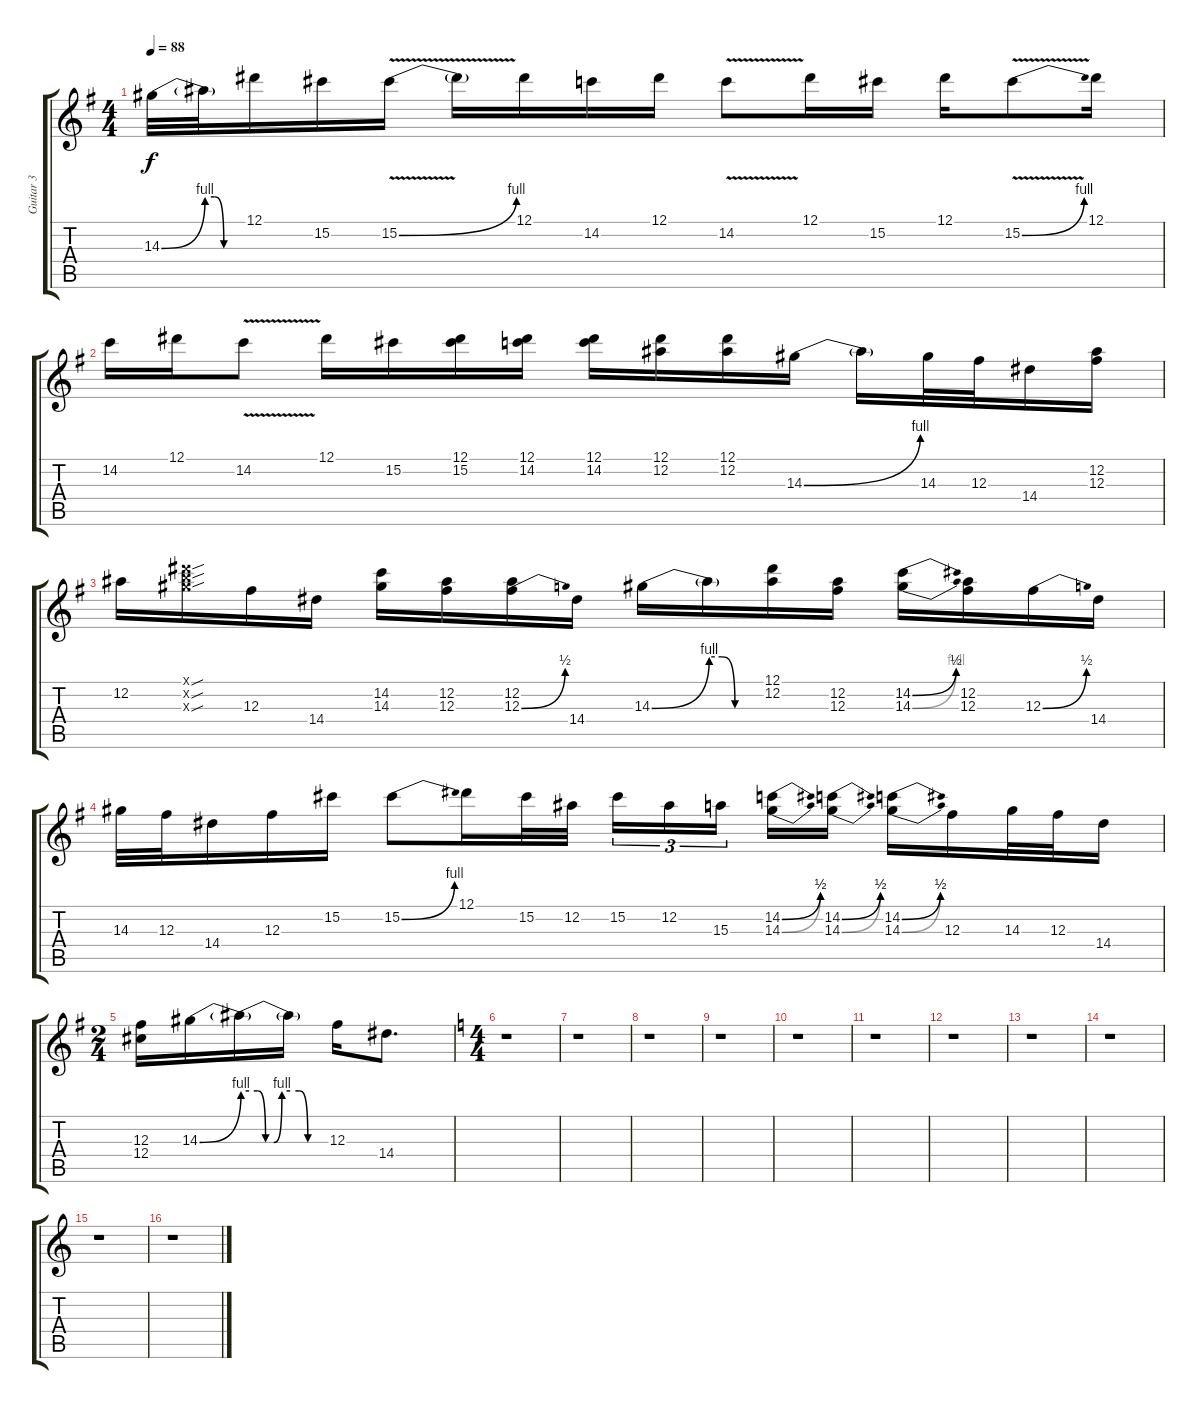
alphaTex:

\track ("Guitar 3" "Guitar 3") {instrument distortionguitar}
\staff {score tabs}
\tuning (Eb4 Bb3 Gb3 Db3 Ab2 Eb2) {hide}
\ts (4 4)
\tempo 88
\clef g2
\ks g
14.3{be (bend 0 0 60 4)}.32{dy f} 14.3{be (custom 0 4 15 4 30 0 60 0) t}.32 12.1.16 15.2.16 15.2{be (bend 0 0 60 4) v}.16 15.2{t}.16 12.1.16 14.2.16 12.1.16 14.2{v}.8 12.1.16 15.2.16 12.1.16 15.2{be (bend 0 0 60 4) v}.8 12.1.16 |
14.2.16 12.1.16 14.2{v}.8 12.1.16 15.2.16 (12.1 15.2).16 (12.1 14.2).16 (12.1 14.2).16 (12.1 12.2).16 (12.1 12.2).16 14.3{be (bend 0 0 60 4)}.16 14.3{t}.16 14.3.32 12.3.32 14.4.16 (12.2 12.3).16 |
12.2.16 (12.1{sou x} 13.2{sou x} 14.3{sou x}).16 12.3.16 14.4.16 (14.2 14.3).16 (12.2 12.3).16 (12.2 12.3{be (bend 0 0 60 2)}).16 14.4.16 14.3{be (bend 0 0 60 4)}.16 14.3{be (custom 0 4 15 4 30 0 60 0) t}.16 (12.1 12.2).16 (12.2 12.3).16 (14.2{be (bend 0 0 60 2)} 14.3{be (bend 0 0 60 4)}).16 (12.2 12.3).16 12.3{be (bend 0 0 60 2)}.16 14.4.16 |
14.3.32 12.3.32 14.4.16 12.3.16 15.2.16 15.2{be (bend 0 0 60 4)}.8 12.1.16 15.2.32 12.2.32 15.2.16{tu (3 2)} 12.2.16{tu (3 2)} 15.3.16{tu (3 2) beam splitsecondary} (14.2{be (bend 0 0 60 2)} 14.3{be (bend 0 0 60 2)}).16 (14.2{be (bend 0 0 60 2)} 14.3{be (bend 0 0 60 2)}).16 (14.2{be (bend 0 0 60 2)} 14.3{be (bend 0 0 60 2)}).16 12.3.16 14.3.32 12.3.32 14.4.16 |
\ts (2 4)
(12.3 12.4).16 14.3{be (bend 0 0 60 4)}.16 14.3{be (custom 0 4 10 4 20 4 30 0 40 0 50 4 60 4) t}.16 14.3{be (custom 0 4 15 4 30 0 60 0) t}.16 12.3.16 14.4.8{d} |
\ts (4 4)
\ks c
r.1 |
r.1 |
r.1 |
r.1 |
r.1 |
r.1 |
r.1 |
r.1 |
r.1 |
r.1 |
r.1
